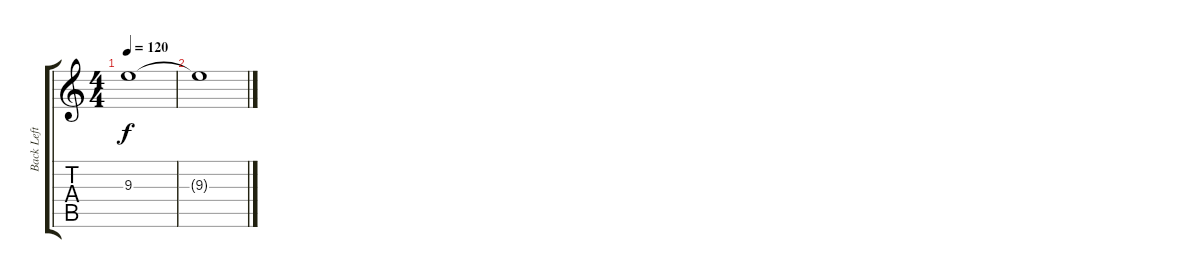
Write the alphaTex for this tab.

\track ("Back Left" "Back Left") {instrument overdrivenguitar}
\staff {score tabs}
\tuning (E4 B3 G3 D3 A2 D2) {hide}
\ts (4 4)
\tempo 120
\clef g2
\ks c
9.3.1{dy f} |
9.3{t}.1
